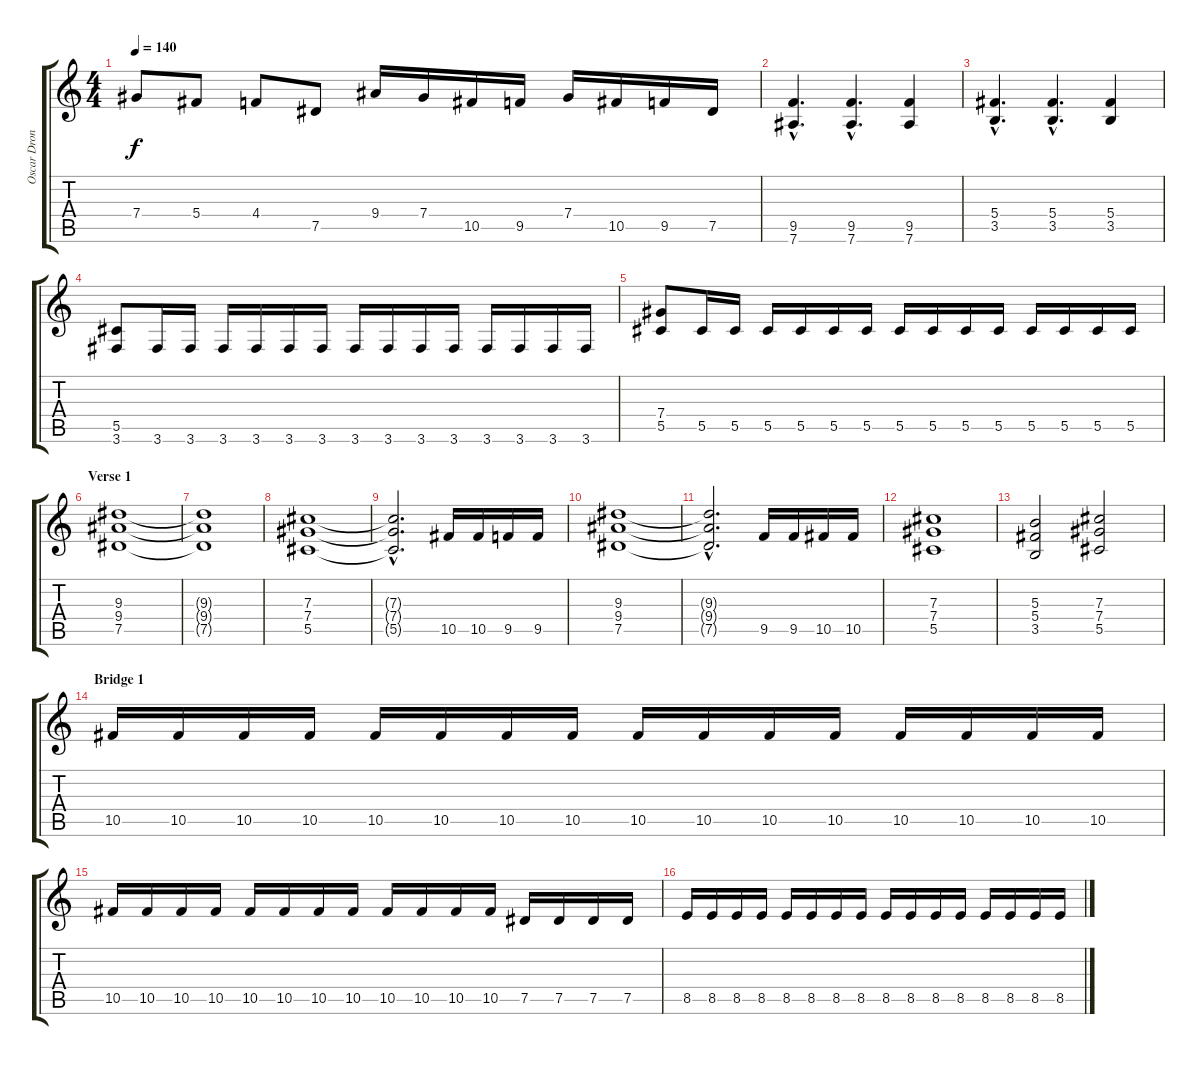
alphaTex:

\track ("Oscar Dronjak :: Guitar 2" "Oscar Dron") {instrument distortionguitar}
\staff {score tabs}
\tuning (Eb4 Bb3 Gb3 Db3 Ab2 Eb2) {hide}
\ts (4 4)
\tempo 140
\clef g2
\ks c
7.4.8{dy f} 5.4.8 4.4.8 7.5.8 9.4.16 7.4.16 10.5.16 9.5.16 7.4.16 10.5.16 9.5.16 7.5.16 |
(9.5{hac} 7.6{hac}).4{d} (9.5{hac} 7.6{hac}).4{d} (9.5 7.6).4 |
(5.4{hac} 3.5{hac}).4{d} (5.4{hac} 3.5{hac}).4{d} (5.4 3.5).4 |
(5.5 3.6).8 3.6.16 3.6.16 3.6.16 3.6.16 3.6.16 3.6.16 3.6.16 3.6.16 3.6.16 3.6.16 3.6.16 3.6.16 3.6.16 3.6.16 |
(7.4 5.5).8 5.5.16 5.5.16 5.5.16 5.5.16 5.5.16 5.5.16 5.5.16 5.5.16 5.5.16 5.5.16 5.5.16 5.5.16 5.5.16 5.5.16 |
\section ("" "Verse 1")
(9.3 9.4 7.5).1 |
(9.3{t} 9.4{t} 7.5{t}).1 |
(7.3 7.4 5.5).1 |
(7.3{hac t} 7.4{hac t} 5.5{hac t}).2{d} 10.5.16 10.5.16 9.5.16 9.5.16 |
(9.3 9.4 7.5).1 |
(9.3{hac t} 9.4{hac t} 7.5{hac t}).2{d} 9.5.16 9.5.16 10.5.16 10.5.16 |
(7.3 7.4 5.5).1 |
(5.3 5.4 3.5).2 (7.3 7.4 5.5).2 |
\section ("" "Bridge 1")
10.5.16 10.5.16 10.5.16 10.5.16 10.5.16 10.5.16 10.5.16 10.5.16 10.5.16 10.5.16 10.5.16 10.5.16 10.5.16 10.5.16 10.5.16 10.5.16 |
10.5.16 10.5.16 10.5.16 10.5.16 10.5.16 10.5.16 10.5.16 10.5.16 10.5.16 10.5.16 10.5.16 10.5.16 7.5.16 7.5.16 7.5.16 7.5.16 |
8.5.16 8.5.16 8.5.16 8.5.16 8.5.16 8.5.16 8.5.16 8.5.16 8.5.16 8.5.16 8.5.16 8.5.16 8.5.16 8.5.16 8.5.16 8.5.16
